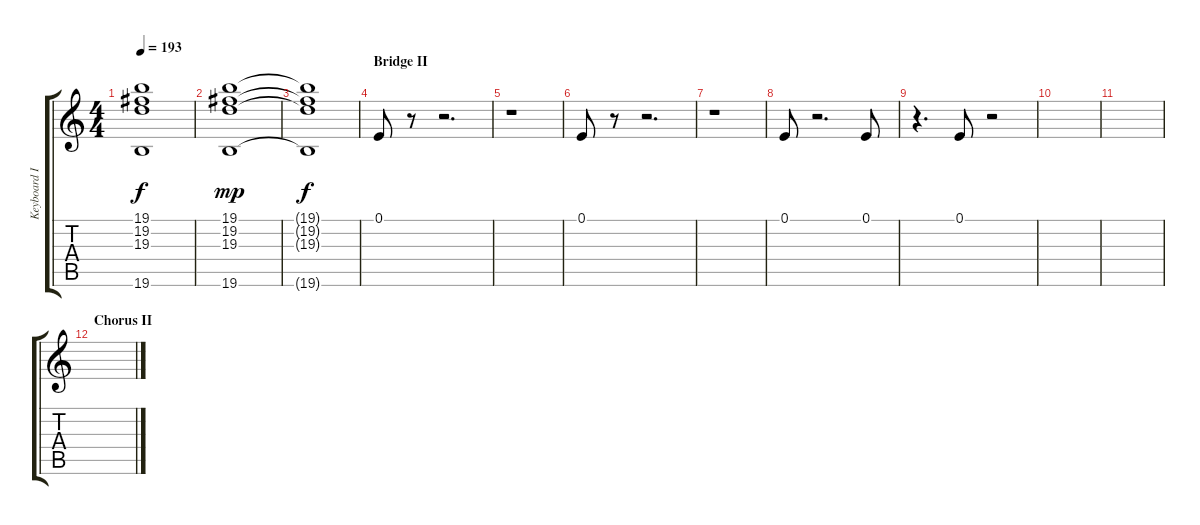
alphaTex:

\track ("Keyboard II" "Keyboard I") {instrument orchestrahit}
\staff {score tabs}
\tuning (E4 B3 G3 D3 A2 E2) {hide}
\ts (4 4)
\tempo 193
\clef g2
\ks c
(19.1{t} 19.2{t} 19.3{t} 19.6{t}).1{dy f} |
(19.1 19.2 19.3 19.6).1{dy mp} |
(19.1{t} 19.2{t} 19.3{t} 19.6{t}).1{dy f} |
\section ("" "Bridge II")
0.1.8{instrument orchestrahit} r.8 r.2{d} |
r.1 |
0.1.8 r.8 r.2{d} |
r.1 |
0.1.8 r.2{d} 0.1.8 |
r.4{d} 0.1.8 r.2 |
|
|
\section ("" "Chorus II")
